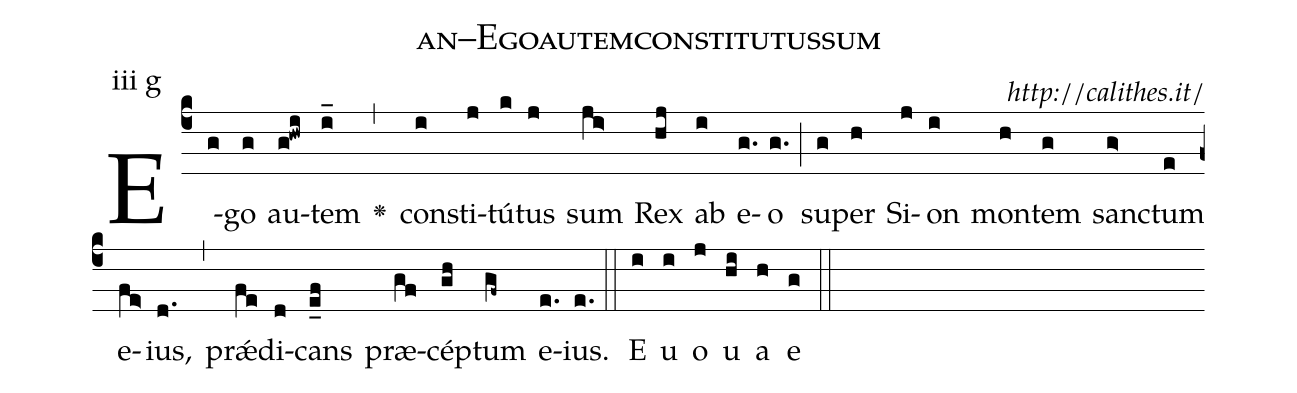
name: an--Egoautemconstitutussum;
commentary: http://calithes.it/;
annotation: iii g;
%%
(c4) E(g)go(g) au(g!hwi)tem(i_) <v>\greheightstar</v>(,) con(i)sti(j)tú(k)tus(j) sum(ji>) Rex(hj) ab(i) e(g.)o(g.) (;) su(g)per(h) Si(j)on(i) mon(h)tem(g) san(g>)ctum(e) e(fe>)ius,(d.) (,) prǽ(fe)di(d)cans(e_f) præ(gf)cép(gh)tum(gf~) e(e.)ius.(e.) (::)
E(i) u(i) o(j) u(hi) a(h) e(g) (::)
